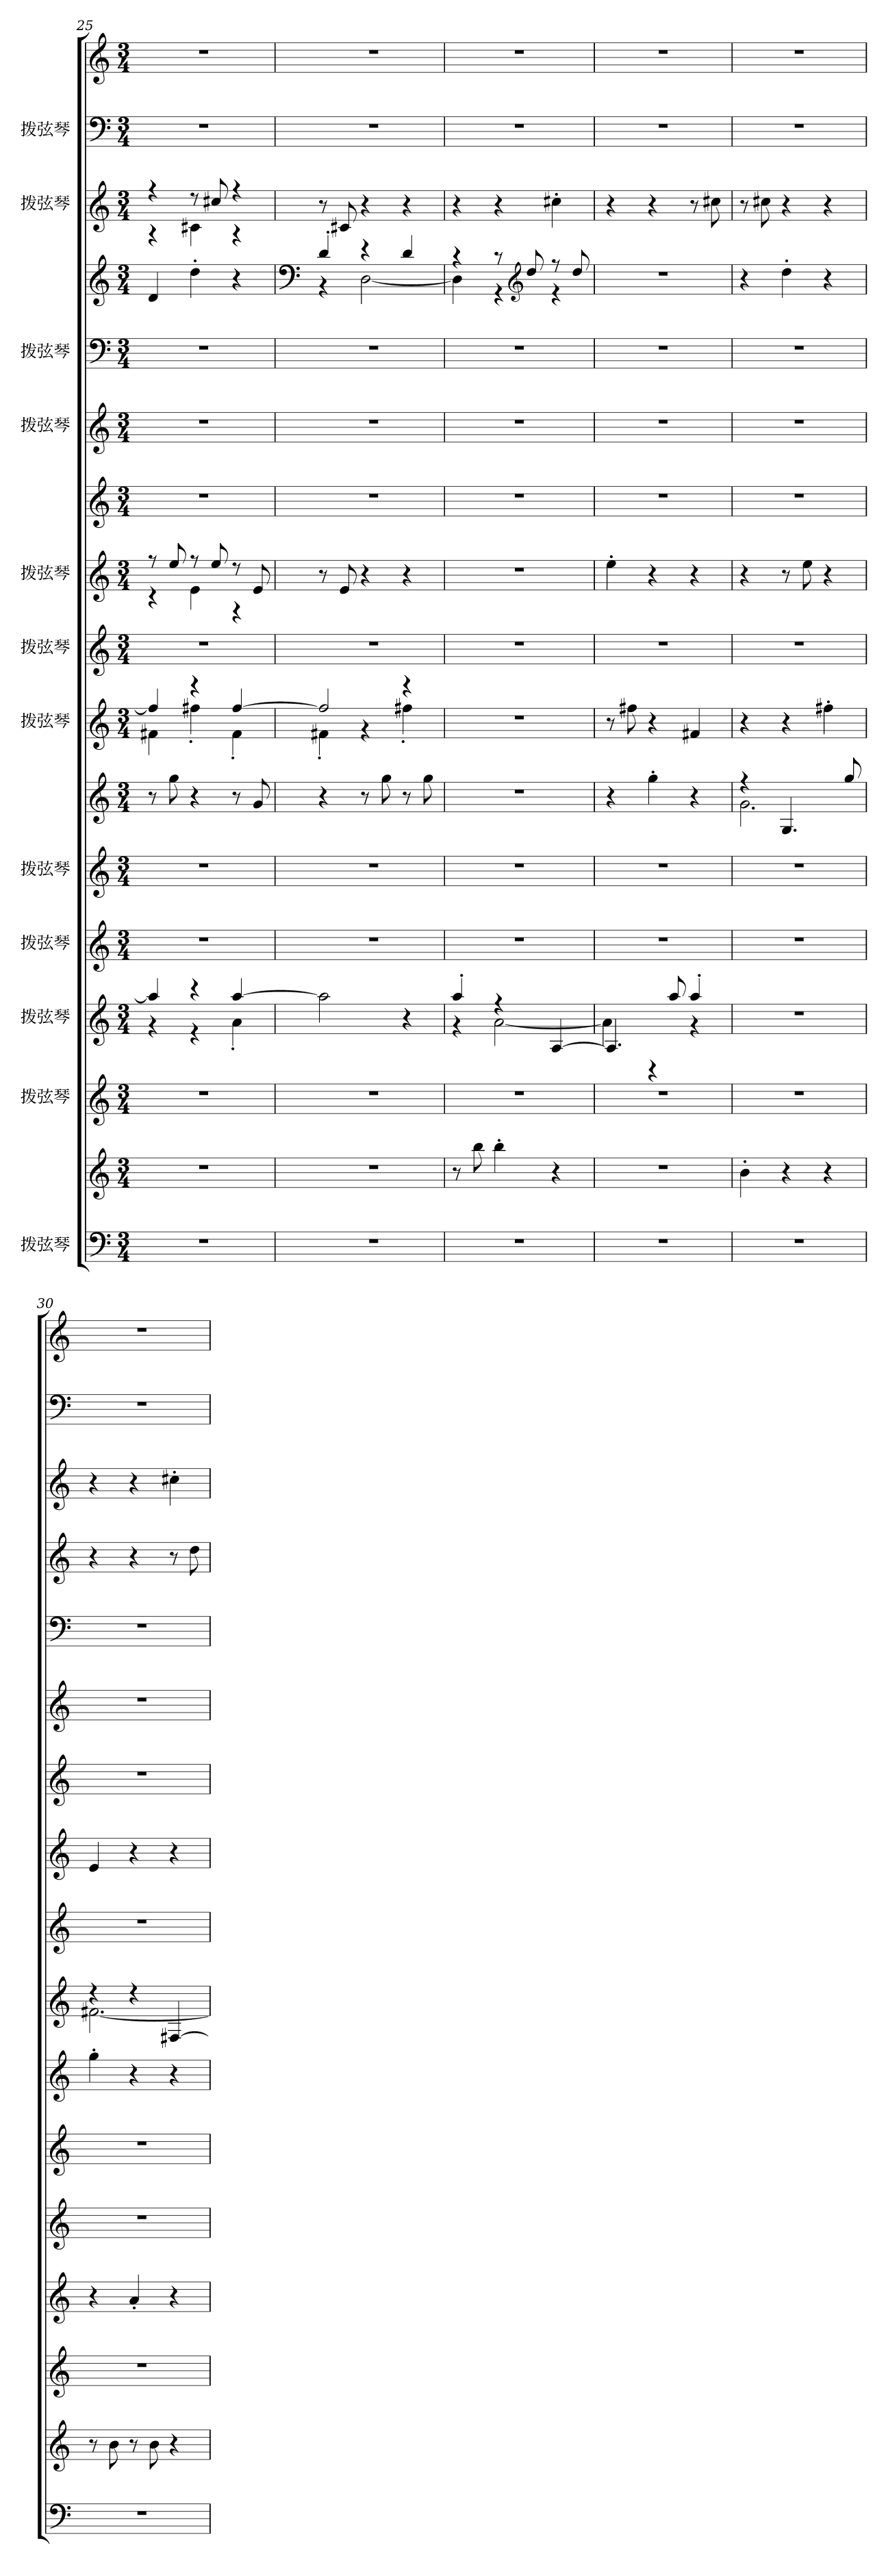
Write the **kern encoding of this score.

**kern	**kern	**kern	**kern	**kern	**kern	**kern	**kern	**kern	**kern	**kern	**kern	**kern	**kern	**kern	**kern	**kern
*part12	*part12	*part11	*part10	*part9	*part8	*part8	*part7	*part6	*part5	*part5	*part4	*part3	*part3	*part2	*part1	*part1
*staff17	*staff16	*staff15	*staff14	*staff13	*staff12	*staff11	*staff10	*staff9	*staff8	*staff7	*staff6	*staff5	*staff4	*staff3	*staff2	*staff1
*I"拨弦琴	*	*I"拨弦琴	*I"拨弦琴	*I"拨弦琴	*I"拨弦琴	*	*I"拨弦琴	*I"拨弦琴	*I"拨弦琴	*	*I"拨弦琴	*I"拨弦琴	*	*I"拨弦琴	*I"拨弦琴	*
*clefF4	*clefG2	*clefG2	*clefG2	*clefG2	*clefG2	*clefG2	*clefG2	*clefG2	*clefG2	*clefG2	*clefG2	*clefF4	*clefG2	*clefG2	*clefF4	*clefG2
*k[]	*k[]	*k[]	*k[]	*k[]	*k[]	*k[]	*k[]	*k[]	*k[]	*k[]	*k[]	*k[]	*k[]	*k[]	*k[]	*k[]
*M3/4	*M3/4	*M3/4	*M3/4	*M3/4	*M3/4	*M3/4	*M3/4	*M3/4	*M3/4	*M3/4	*M3/4	*M3/4	*M3/4	*M3/4	*M3/4	*M3/4
=25	=25	=25	=25	=25	=25	=25	=25	=25	=25	=25	=25	=25	=25	=25	=25	=25
*	*	*	*^	*	*	*	*^	*	*^	*	*	*	*	*^	*	*
2.r	2.r	2.r	4aa/]	4r	2.r	2.r	8r	4ff#/]	4f#X\	2.r	8r	4r	2.r	2.r	2.r	4d/	4r	4r	2.r	2.r
.	.	.	.	.	.	.	8gg\	.	.	.	8ee/	.	.	.	.	.	.	.	.	.
.	.	.	4r	4r	.	.	4r	4r	4ff#X'\	.	8r	4e\	.	.	.	4dd'\	8r	4c#X\	.	.
.	.	.	.	.	.	.	.	.	.	.	8ee/	.	.	.	.	.	8cc#X/	.	.	.
.	.	.	[4aa/	4a'\	.	.	8r	[4ff#/	4f#'\	.	8r	4r	.	.	.	4r	4r	4r	.	.
.	.	.	.	.	.	.	8g/	.	.	.	8e/	.	.	.	.	.	.	.	.	.
*	*	*	*v	*v	*	*	*	*	*	*	*v	*v	*	*	*	*	*v	*v	*	*
!!LO:PB:g=z
=26	=26	=26	=26	=26	=26	=26	=26	=26	=26	=26	=26	=26	=26	=26	=26	=26	=26
*	*	*	*	*	*	*	*	*	*	*	*	*	*	*clefF4	*	*	*
*	*	*	*	*	*	*	*	*	*	*	*	*	*	*^	*	*	*
2.r	2.r	2.r	2aa\]	2.r	2.r	4r	2ff#/]	4f#X'\	2.r	8r	2.r	2.r	2.r	4d'/	4r	8r	2.r	2.r
.	.	.	.	.	.	.	.	.	.	8e/	.	.	.	.	.	8c#X/	.	.
.	.	.	.	.	.	8r	.	4r	.	4r	.	.	.	4r	[2D\	4r	.	.
.	.	.	.	.	.	8gg\	.	.	.	.	.	.	.	.	.	.	.	.
.	.	.	4r	.	.	8r	4r	4ff#X'\	.	4r	.	.	.	4d/	.	4r	.	.
.	.	.	.	.	.	8gg\	.	.	.	.	.	.	.	.	.	.	.	.
*	*	*	*	*	*	*	*v	*v	*	*	*	*	*	*	*	*	*	*
=27	=27	=27	=27	=27	=27	=27	=27	=27	=27	=27	=27	=27	=27	=27	=27	=27	=27
*	*	*	*^	*	*	*	*	*	*	*	*	*	*	*	*	*	*
2.r	8r	2.r	4aa'/	4r	2.r	2.r	2.r	2.r	2.r	2.r	2.r	2.r	2.r	4r	4D\]	4r	2.r	2.r
.	8bb\	.	.	.	.	.	.	.	.	.	.	.	.	.	.	.	.	.
.	4bb'\	.	4r	[2a\	.	.	.	.	.	.	.	.	.	8r	4r	4r	.	.
*	*	*	*	*	*	*	*	*	*	*	*	*	*	*clefG2	*	*	*	*
.	.	.	.	.	.	.	.	.	.	.	.	.	.	8dd/	.	.	.	.
.	4r	.	[4A/	.	.	.	.	.	.	.	.	.	.	8r	4r	4cc#X'\	.	.
.	.	.	.	.	.	.	.	.	.	.	.	.	.	8dd/	.	.	.	.
*	*	*	*	*	*	*	*	*	*	*	*	*	*	*v	*v	*	*	*
=28	=28	=28	=28	=28	=28	=28	=28	=28	=28	=28	=28	=28	=28	=28	=28	=28	=28
2.r	2.r	2.r	4.A/]	4a\]	2.r	2.r	4r	8r	2.r	4ee'\	2.r	2.r	2.r	2.r	4r	2.r	2.r
.	.	.	.	.	.	.	.	8ff#X\	.	.	.	.	.	.	.	.	.
.	.	.	.	4r	.	.	4gg'\	4r	.	4r	.	.	.	.	4r	.	.
.	.	.	8aa/	.	.	.	.	.	.	.	.	.	.	.	.	.	.
.	.	.	4aa'/	4r	.	.	4r	4f#X/	.	4r	.	.	.	.	8r	.	.
.	.	.	.	.	.	.	.	.	.	.	.	.	.	.	8cc#X\	.	.
*	*	*	*v	*v	*	*	*	*	*	*	*	*	*	*	*	*	*
=29	=29	=29	=29	=29	=29	=29	=29	=29	=29	=29	=29	=29	=29	=29	=29	=29
*	*	*	*	*	*	*^	*	*	*	*	*	*	*	*	*	*
2.r	4b'\	2.r	2.r	2.r	2.r	4r	2.g\	4r	2.r	4r	2.r	2.r	2.r	4r	8r	2.r	2.r
.	.	.	.	.	.	.	.	.	.	.	.	.	.	.	8cc#X\	.	.
.	4r	.	.	.	.	4.G/	.	4r	.	8r	.	.	.	4dd'\	4r	.	.
.	.	.	.	.	.	.	.	.	.	8ee\	.	.	.	.	.	.	.
.	4r	.	.	.	.	.	.	4ff#X'\	.	4r	.	.	.	4r	4r	.	.
.	.	.	.	.	.	8gg/	.	.	.	.	.	.	.	.	.	.	.
*	*	*	*	*	*	*v	*v	*	*	*	*	*	*	*	*	*	*
=30	=30	=30	=30	=30	=30	=30	=30	=30	=30	=30	=30	=30	=30	=30	=30	=30
*	*	*	*	*	*	*	*^	*	*	*	*	*	*	*	*	*
2.r	8r	2.r	4r	2.r	2.r	4gg'\	4r	[2.f#X\	2.r	4e/	2.r	2.r	2.r	4r	4r	2.r	2.r
.	8b\	.	.	.	.	.	.	.	.	.	.	.	.	.	.	.	.
.	8r	.	4a'/	.	.	4r	4r	.	.	4r	.	.	.	4r	4r	.	.
.	8b\	.	.	.	.	.	.	.	.	.	.	.	.	.	.	.	.
.	4r	.	4r	.	.	4r	[4F#X/	.	.	4r	.	.	.	8r	4cc#X'\	.	.
.	.	.	.	.	.	.	.	.	.	.	.	.	.	8dd\	.	.	.
*	*	*	*	*	*	*	*v	*v	*	*	*	*	*	*	*	*	*
=	=	=	=	=	=	=	=	=	=	=	=	=	=	=	=	=
*-	*-	*-	*-	*-	*-	*-	*-	*-	*-	*-	*-	*-	*-	*-	*-	*-
